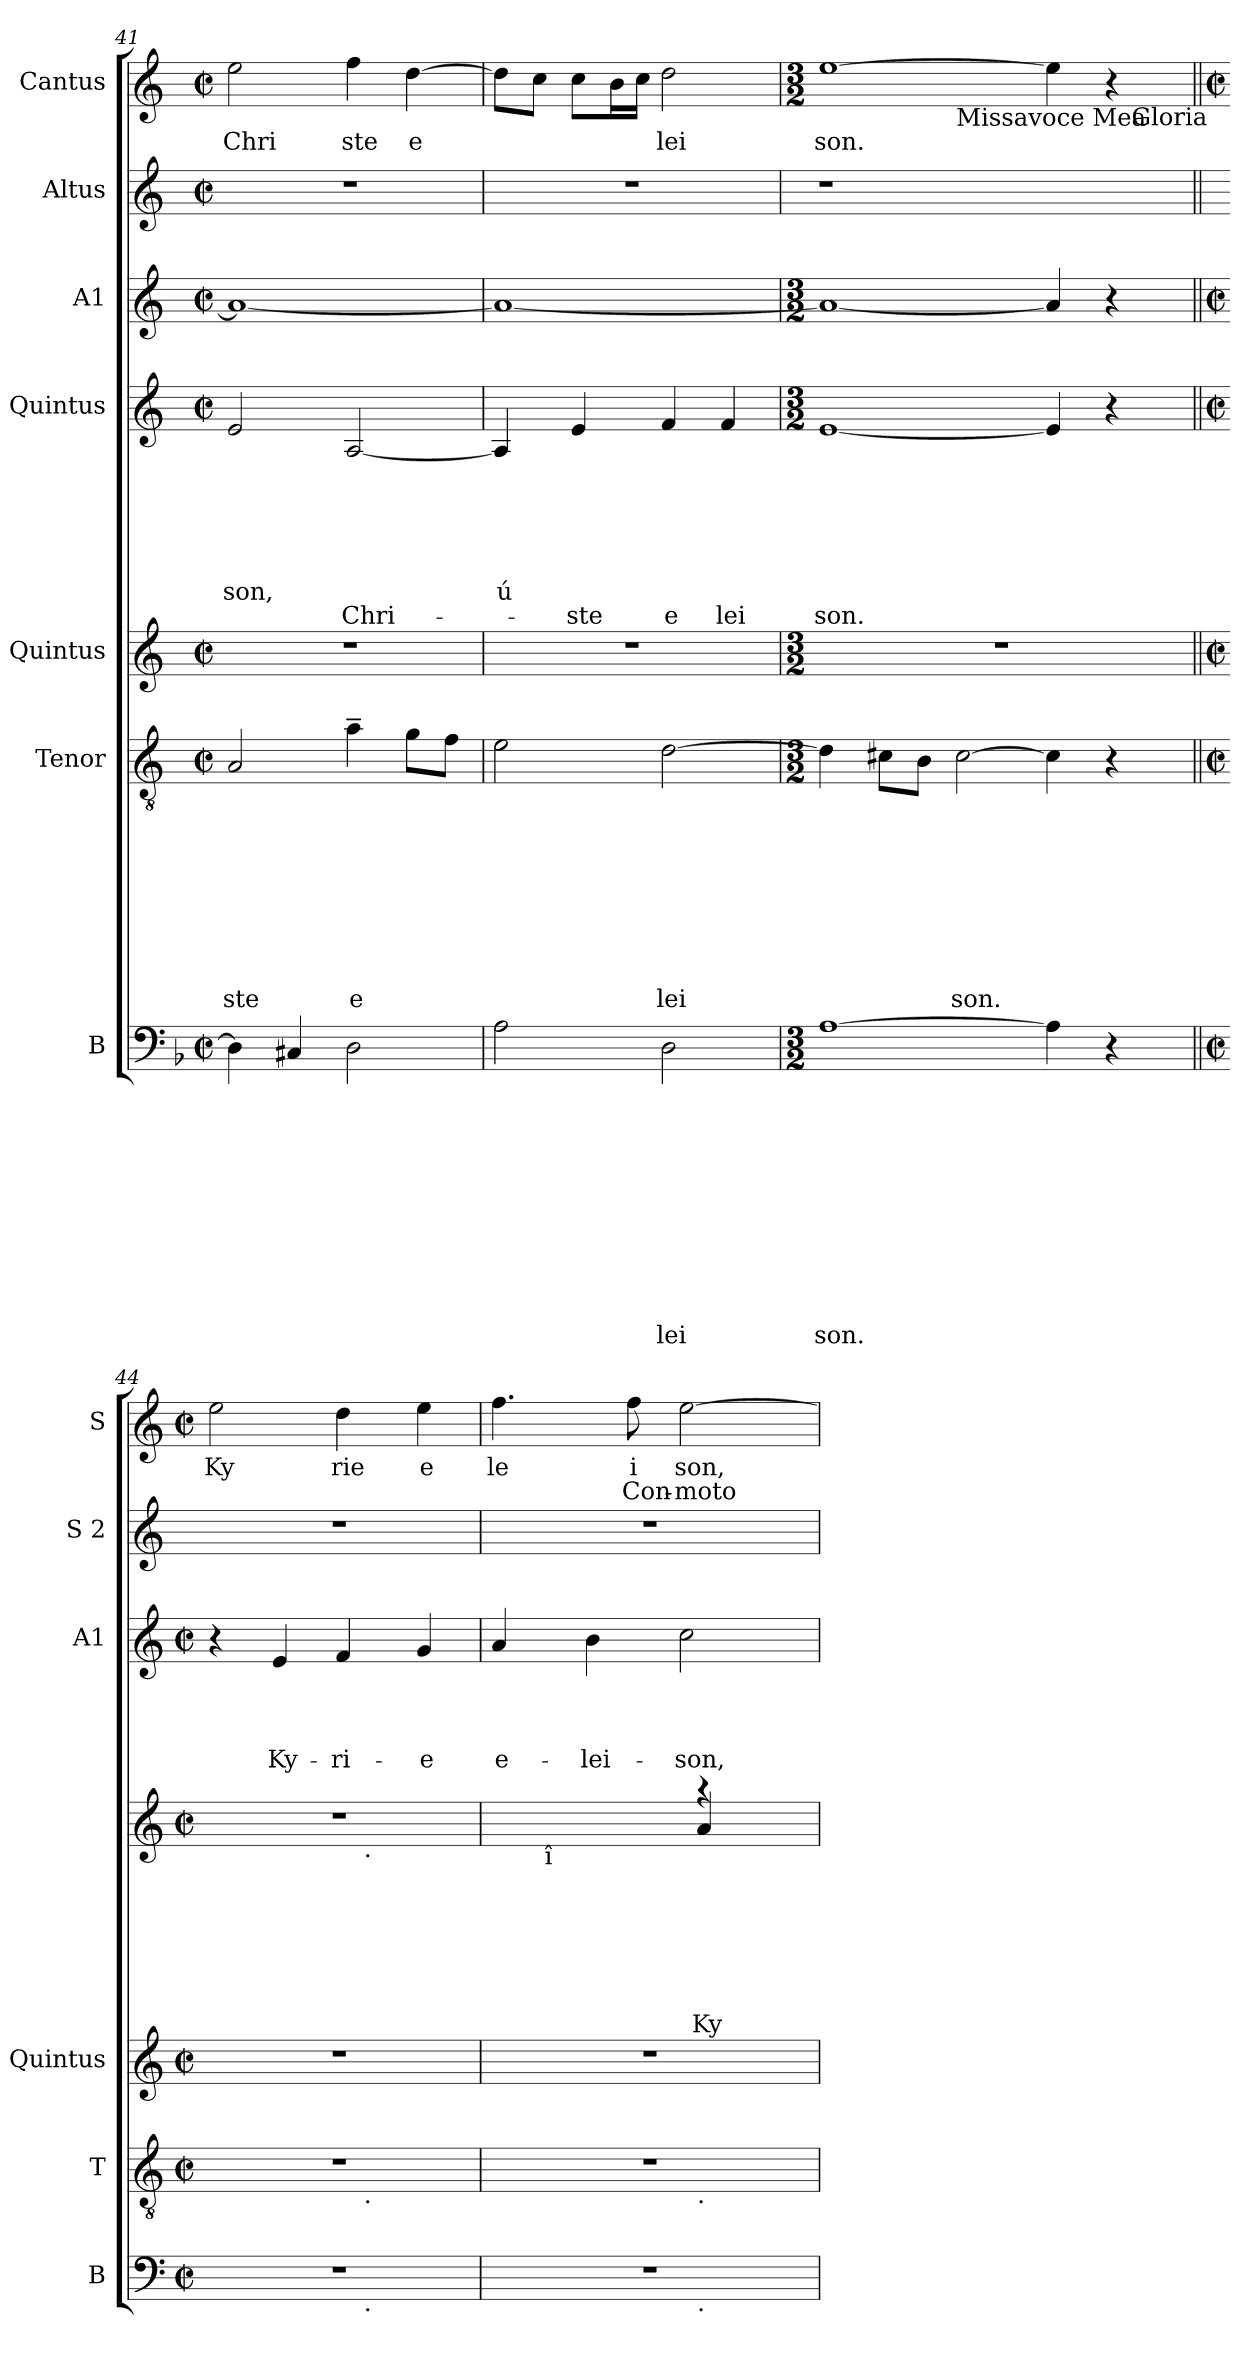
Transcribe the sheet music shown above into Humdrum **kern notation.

**kern	**text	**text	**text	**text	**text	**text	**text	**text	**text	**text	**text	**kern	**text	**text	**text	**text	**text	**text	**text	**text	**text	**kern	**kern	**text	**text	**text	**text	**text	**text	**text	**kern	**text	**text	**text	**text	**kern	**kern	**text	**text
*part7	*part7	*part7	*part7	*part7	*part7	*part7	*part7	*part7	*part7	*part7	*part7	*part6	*part6	*part6	*part6	*part6	*part6	*part6	*part6	*part6	*part6	*part5	*part4	*part4	*part4	*part4	*part4	*part4	*part4	*part4	*part3	*part3	*part3	*part3	*part3	*part2	*part1	*part1	*part1
*staff7	*staff7	*staff7	*staff7	*staff7	*staff7	*staff7	*staff7	*staff7	*staff7	*staff7	*staff7	*staff6	*staff6	*staff6	*staff6	*staff6	*staff6	*staff6	*staff6	*staff6	*staff6	*staff5	*staff4	*staff4	*staff4	*staff4	*staff4	*staff4	*staff4	*staff4	*staff3	*staff3	*staff3	*staff3	*staff3	*staff2	*staff1	*staff1	*staff1
*I"B	*	*	*	*	*	*	*	*	*	*	*	*I"Tenor	*	*	*	*	*	*	*	*	*	*I"Quintus	*I"Quintus	*	*	*	*	*	*	*	*I"A1	*	*	*	*	*I"Altus	*I"Cantus	*	*
*I'B	*	*	*	*	*	*	*	*	*	*	*	*I'T	*	*	*	*	*	*	*	*	*	*I'Quintus	*	*	*	*	*	*	*	*	*I'A1	*	*	*	*	*I'S 2	*I'S	*	*
*clefF4	*	*	*	*	*	*	*	*	*	*	*	*clefGv2	*	*	*	*	*	*	*	*	*	*clefG2	*clefG2	*	*	*	*	*	*	*	*clefG2	*	*	*	*	*clefG2	*clefG2	*	*
*k[b-]	*	*	*	*	*	*	*	*	*	*	*	*k[]	*	*	*	*	*	*	*	*	*	*k[]	*k[]	*	*	*	*	*	*	*	*k[]	*	*	*	*	*k[]	*k[]	*	*
*F:	*	*	*	*	*	*	*	*	*	*	*	*C:	*	*	*	*	*	*	*	*	*	*C:	*C:	*	*	*	*	*	*	*	*C:	*	*	*	*	*C:	*C:	*	*
*M2/2	*	*	*	*	*	*	*	*	*	*	*	*M2/2	*	*	*	*	*	*	*	*	*	*M2/2	*M2/2	*	*	*	*	*	*	*	*M2/2	*	*	*	*	*M2/2	*M2/2	*	*
*met(c|)	*	*	*	*	*	*	*	*	*	*	*	*met(c|)	*	*	*	*	*	*	*	*	*	*met(c|)	*met(c|)	*	*	*	*	*	*	*	*met(c|)	*	*	*	*	*met(c|)	*met(c|)	*	*
=41	=41	=41	=41	=41	=41	=41	=41	=41	=41	=41	=41	=41	=41	=41	=41	=41	=41	=41	=41	=41	=41	=41	=41	=41	=41	=41	=41	=41	=41	=41	=41	=41	=41	=41	=41	=41	=41	=41	=41
!	!	!	!	!	!	!	!	!	!	!	!	!	!	!	!	!	!	!	!	!	!LO:LY:b	!	!	!	!	!	!	!	!LO:LY:b	!	!	!	!	!	!	!	!	!LO:LY:b	!
4D\]	.	.	.	.	.	.	.	.	.	.	.	2A/	.	.	.	.	.	.	.	.	ste	1r	2e/	.	.	.	.	.	son,	.	1a_	.	.	.	.	1r	2ee\	Chri	.
4C#X/	.	.	.	.	.	.	.	.	.	.	.	.	.	.	.	.	.	.	.	.	.	.	.	.	.	.	.	.	.	.	.	.	.	.	.	.	.	.	.
!	!	!	!	!	!	!	!	!	!	!	!	!	!	!	!	!	!	!	!	!	!LO:LY:b	!	!	!	!	!	!	!	!	!LO:LY:b	!	!	!	!	!	!	!	!LO:LY:b	!
2D\	.	.	.	.	.	.	.	.	.	.	.	4a~>\	.	.	.	.	.	.	.	.	e	.	[<2A/	.	.	.	.	.	.	Chri-	.	.	.	.	.	.	4ff\	ste	.
!	!	!	!	!	!	!	!	!	!	!	!	!	!	!	!	!	!	!	!	!	!	!	!	!	!	!	!	!	!	!	!	!	!	!	!	!	!	!LO:LY:b	!
.	.	.	.	.	.	.	.	.	.	.	.	8g\L	.	.	.	.	.	.	.	.	.	.	.	.	.	.	.	.	.	.	.	.	.	.	.	.	[<4dd\	e	.
.	.	.	.	.	.	.	.	.	.	.	.	8f\J	.	.	.	.	.	.	.	.	.	.	.	.	.	.	.	.	.	.	.	.	.	.	.	.	.	.	.
!!LO:PB:g=z
=42	=42	=42	=42	=42	=42	=42	=42	=42	=42	=42	=42	=42	=42	=42	=42	=42	=42	=42	=42	=42	=42	=42	=42	=42	=42	=42	=42	=42	=42	=42	=42	=42	=42	=42	=42	=42	=42	=42	=42
*k[]	*	*	*	*	*	*	*	*	*	*	*	*	*	*	*	*	*	*	*	*	*	*	*	*	*	*	*	*	*	*	*	*	*	*	*	*	*	*	*
*C:	*	*	*	*	*	*	*	*	*	*	*	*	*	*	*	*	*	*	*	*	*	*	*	*	*	*	*	*	*	*	*	*	*	*	*	*	*	*	*
!	!	!	!	!	!	!	!	!	!	!	!	!	!	!	!	!	!	!	!	!	!	!	!	!	!	!	!	!	!LO:LY:b:rj	!	!	!	!	!	!	!	!	!	!
2A\	.	.	.	.	.	.	.	.	.	.	.	2e\	.	.	.	.	.	.	.	.	.	1r	4A/]	.	.	.	.	.	ú	.	1a_	.	.	.	.	1r	8dd\L]	.	.
.	.	.	.	.	.	.	.	.	.	.	.	.	.	.	.	.	.	.	.	.	.	.	.	.	.	.	.	.	.	.	.	.	.	.	.	.	8cc\J	.	.
!	!	!	!	!	!	!	!	!	!	!	!	!	!	!	!	!	!	!	!	!	!	!	!	!	!	!	!	!	!	!LO:LY:b	!	!	!	!	!	!	!	!	!
.	.	.	.	.	.	.	.	.	.	.	.	.	.	.	.	.	.	.	.	.	.	.	4e/	.	.	.	.	.	.	-ste	.	.	.	.	.	.	8cc\L	.	.
.	.	.	.	.	.	.	.	.	.	.	.	.	.	.	.	.	.	.	.	.	.	.	.	.	.	.	.	.	.	.	.	.	.	.	.	.	16b\L	.	.
.	.	.	.	.	.	.	.	.	.	.	.	.	.	.	.	.	.	.	.	.	.	.	.	.	.	.	.	.	.	.	.	.	.	.	.	.	16cc\JJ	.	.
!	!	!	!	!	!	!	!	!	!	!	!LO:LY:b	!	!	!	!	!	!	!	!	!	!LO:LY:b	!	!	!	!	!	!	!	!	!LO:LY:b:rj	!	!	!	!	!	!	!	!LO:LY:b	!
2D\	.	.	.	.	.	.	.	.	.	.	lei	[>2d\	.	.	.	.	.	.	.	.	lei	.	4f/	.	.	.	.	.	.	e	.	.	.	.	.	.	2dd\	lei	.
!	!	!	!	!	!	!	!	!	!	!	!	!	!	!	!	!	!	!	!	!	!	!	!	!	!	!	!	!	!	!LO:LY:b	!	!	!	!	!	!	!	!	!
.	.	.	.	.	.	.	.	.	.	.	.	.	.	.	.	.	.	.	.	.	.	.	4f/	.	.	.	.	.	.	lei	.	.	.	.	.	.	.	.	.
=43	=43	=43	=43	=43	=43	=43	=43	=43	=43	=43	=43	=43	=43	=43	=43	=43	=43	=43	=43	=43	=43	=43	=43	=43	=43	=43	=43	=43	=43	=43	=43	=43	=43	=43	=43	=43	=43	=43	=43
*M3/2	*	*	*	*	*	*	*	*	*	*	*	*M3/2	*	*	*	*	*	*	*	*	*	*M3/2	*M3/2	*	*	*	*	*	*	*	*M3/2	*	*	*	*	*	*M3/2	*	*
!	!	!	!	!	!	!	!	!	!	!	!LO:LY:b	!	!	!	!	!	!	!	!	!	!	!	!	!	!	!	!	!	!	!LO:LY:b	!	!	!	!	!	!	!	!LO:LY:b	!
*	*	*	*	*	*	*	*	*	*	*	*	*	*	*	*	*	*	*	*	*	*	*	*	*	*	*	*	*	*	*	*	*	*	*	*	*	*^	*	*
*	*	*	*	*	*	*	*	*	*	*	*	*	*	*	*	*	*	*	*	*	*	*	*	*	*	*	*	*	*	*	*	*	*	*	*	*	*	*^	*	*
[>1A	.	.	.	.	.	.	.	.	.	.	son.	4d\]	.	.	.	.	.	.	.	.	.	1.r	[<1e	.	.	.	.	.	.	son.	1a_	.	.	.	.	1r	[>1ee	2ryy	1ryy	son.	.
.	.	.	.	.	.	.	.	.	.	.	.	8c#X\L	.	.	.	.	.	.	.	.	.	.	.	.	.	.	.	.	.	.	.	.	.	.	.	.	.	.	.	.	.
.	.	.	.	.	.	.	.	.	.	.	.	8B\J	.	.	.	.	.	.	.	.	.	.	.	.	.	.	.	.	.	.	.	.	.	.	.	.	.	.	.	.	.
!	!	!	!	!	!	!	!	!	!	!	!	!	!	!	!	!	!	!	!	!	!	!	!	!	!	!	!	!	!	!	!	!	!	!	!	!	!	!LO:TX:b:t=Missavoce Mea	!	!	!
!	!	!	!	!	!	!	!	!	!	!	!	!	!	!	!	!	!	!	!	!	!LO:LY:b	!	!	!	!	!	!	!	!	!	!	!	!	!	!	!	!	!	!	!	!
.	.	.	.	.	.	.	.	.	.	.	.	[>2c#\	.	.	.	.	.	.	.	.	son.	.	.	.	.	.	.	.	.	.	.	.	.	.	.	.	.	1ryy	.	.	.
4A\]	.	.	.	.	.	.	.	.	.	.	.	4c#\]	.	.	.	.	.	.	.	.	.	.	4e/]	.	.	.	.	.	.	.	4a/]	.	.	.	.	2ryy	4ee\]	.	4ryy	.	.
4r	.	.	.	.	.	.	.	.	.	.	.	4r	.	.	.	.	.	.	.	.	.	.	4r	.	.	.	.	.	.	.	4r	.	.	.	.	.	4r	.	16ryy	.	.
!	!	!	!	!	!	!	!	!	!	!	!	!	!	!	!	!	!	!	!	!	!	!	!	!	!	!	!	!	!	!	!	!	!	!	!	!	!	!	!LO:TX:b:t=Gloria	!	!
.	.	.	.	.	.	.	.	.	.	.	.	.	.	.	.	.	.	.	.	.	.	.	.	.	.	.	.	.	.	.	.	.	.	.	.	.	.	.	8.ryy	.	.
*	*	*	*	*	*	*	*	*	*	*	*	*	*	*	*	*	*	*	*	*	*	*	*	*	*	*	*	*	*	*	*	*	*	*	*	*	*v	*v	*v	*	*
=44||	=44||	=44||	=44||	=44||	=44||	=44||	=44||	=44||	=44||	=44||	=44||	=44||	=44||	=44||	=44||	=44||	=44||	=44||	=44||	=44||	=44||	=44||	=44||	=44||	=44||	=44||	=44||	=44||	=44||	=44||	=44||	=44||	=44||	=44||	=44||	=44||	=44||	=44||	=44||
*M2/2	*	*	*	*	*	*	*	*	*	*	*	*M2/2	*	*	*	*	*	*	*	*	*	*M2/2	*M2/2	*	*	*	*	*	*	*	*M2/2	*	*	*	*	*	*M2/2	*	*
*met(c|)	*	*	*	*	*	*	*	*	*	*	*	*met(c|)	*	*	*	*	*	*	*	*	*	*met(c|)	*met(c|)	*	*	*	*	*	*	*	*met(c|)	*	*	*	*	*	*met(c|)	*	*
*	*	*	*	*	*	*	*	*	*	*	*	*	*	*	*	*	*	*	*	*	*	*	*	*	*	*	*	*	*	*	*	*	*	*	*	*	*^	*	*
*	*	*	*	*	*	*	*	*	*	*	*	*	*	*	*	*	*	*	*	*	*	*	*	*	*	*	*	*	*	*	*	*	*	*	*	*	*	*^	*	*
!	!	!	!	!	!	!	!	!	!	!	!	!	!	!	!	!	!	!	!	!	!	!	!	!	!	!	!	!	!	!	!	!	!	!	!	!	!	!	!	!LO:LY:b	!
*^	*	*	*	*	*	*	*	*	*	*	*	*^	*	*	*	*	*	*	*	*	*	*	*^	*	*	*	*	*	*	*	*	*	*	*	*	*	*v	*v	*v	*	*
1r	2ryy	.	.	.	.	.	.	.	.	.	.	.	1r	2ryy	.	.	.	.	.	.	.	.	.	1r	1r	2ryy	.	.	.	.	.	.	.	4r	.	.	.	.	1r	2ee\	Ky	.
!	!	!	!	!	!	!	!	!	!	!	!	!	!	!	!	!	!	!	!	!	!	!	!	!	!	!	!	!	!	!	!	!	!	!	!	!	!	!LO:LY:b	!	!	!	!
.	.	.	.	.	.	.	.	.	.	.	.	.	.	.	.	.	.	.	.	.	.	.	.	.	.	.	.	.	.	.	.	.	.	4e/	.	.	.	Ky-	.	.	.	.
!	!	!	!	!	!	!	!	!	!	!	!	!	!	!	!	!	!	!	!	!	!	!	!	!	!	!	!	!	!	!	!	!	!	!	!	!	!	!LO:LY:b	!	!	!LO:LY:b	!
.	16ryy	.	.	.	.	.	.	.	.	.	.	.	.	16ryy	.	.	.	.	.	.	.	.	.	.	.	16ryy	.	.	.	.	.	.	.	4f/	.	.	.	-ri-	.	4dd\	rie	.
!	!	!	!	!	!	!	!	!	!	!	!	!	!	!	!	!	!	!	!	!	!	!	!	!	!	!LO:TX:b:t=·	!	!	!	!	!	!	!	!	!	!	!	!	!	!	!	!
!	!	!	!	!	!	!	!	!	!	!	!	!	!	!LO:TX:b:t=·	!	!	!	!	!	!	!	!	!	!	!	!	!	!	!	!	!	!	!	!	!	!	!	!	!	!	!	!
!	!LO:TX:b:t=·	!	!	!	!	!	!	!	!	!	!	!	!	!	!	!	!	!	!	!	!	!	!	!	!	!	!	!	!	!	!	!	!	!	!	!	!	!	!	!	!	!
.	4..ryy	.	.	.	.	.	.	.	.	.	.	.	.	4..ryy	.	.	.	.	.	.	.	.	.	.	.	4..ryy	.	.	.	.	.	.	.	.	.	.	.	.	.	.	.	.
!	!	!	!	!	!	!	!	!	!	!	!	!	!	!	!	!	!	!	!	!	!	!	!	!	!	!	!	!	!	!	!	!	!	!	!	!	!	!LO:LY:b:rj	!	!	!LO:LY:b:rj	!
.	.	.	.	.	.	.	.	.	.	.	.	.	.	.	.	.	.	.	.	.	.	.	.	.	.	.	.	.	.	.	.	.	.	4g/	.	.	.	-e	.	4ee\	e	.
=45	=45	=45	=45	=45	=45	=45	=45	=45	=45	=45	=45	=45	=45	=45	=45	=45	=45	=45	=45	=45	=45	=45	=45	=45	=45	=45	=45	=45	=45	=45	=45	=45	=45	=45	=45	=45	=45	=45	=45	=45	=45	=45
!	!	!	!	!	!	!	!	!	!	!	!	!	!	!	!	!	!	!	!	!	!	!	!	!	!	!	!	!	!	!	!	!	!	!	!	!	!	!LO:LY:b:rj	!	!	!LO:LY:b	!
1r	2ryy	.	.	.	.	.	.	.	.	.	.	.	1r	2ryy	.	.	.	.	.	.	.	.	.	1r	8ryy	32ryy	.	.	.	.	.	.	.	4a/	.	.	.	e-	1r	4.ff\	le	.
.	.	.	.	.	.	.	.	.	.	.	.	.	.	.	.	.	.	.	.	.	.	.	.	.	.	2ryy	.	.	.	.	.	.	.	.	.	.	.	.	.	.	.	.
!	!	!	!	!	!	!	!	!	!	!	!	!	!	!	!	!	!	!	!	!	!	!	!	!	!LO:TX:b:t=î	!	!	!	!	!	!	!	!	!	!	!	!	!	!	!	!	!
.	.	.	.	.	.	.	.	.	.	.	.	.	.	.	.	.	.	.	.	.	.	.	.	.	4ryy	.	.	.	.	.	.	.	.	.	.	.	.	.	.	.	.	.
!	!	!	!	!	!	!	!	!	!	!	!	!	!	!	!	!	!	!	!	!	!	!	!	!	!	!	!	!	!	!	!	!	!	!	!	!	!	!LO:LY:b	!	!	!	!
.	.	.	.	.	.	.	.	.	.	.	.	.	.	.	.	.	.	.	.	.	.	.	.	.	.	.	.	.	.	.	.	.	.	4b\	.	.	.	-lei-	.	.	.	.
!	!	!	!	!	!	!	!	!	!	!	!	!	!	!	!	!	!	!	!	!	!	!	!	!	!	!	!	!	!	!	!	!	!	!	!	!	!	!	!	!	!LO:LY:b:rj	!LO:LY:b:rj
.	.	.	.	.	.	.	.	.	.	.	.	.	.	.	.	.	.	.	.	.	.	.	.	.	8ryy	.	.	.	.	.	.	.	.	.	.	.	.	.	.	8ff\	i	Con-
!	!	!	!	!	!	!	!	!	!	!	!	!	!	!	!	!	!	!	!	!	!	!	!	!	!	!	!	!	!	!	!	!	!	!	!	!	!	!LO:LY:b	!	!	!LO:LY:b	!LO:LY:b
.	32ryy	.	.	.	.	.	.	.	.	.	.	.	.	32ryy	.	.	.	.	.	.	.	.	.	.	32ryy	.	.	.	.	.	.	.	.	2cc\	.	.	.	-son,	.	[>2ee\	son,	-moto
!	!	!	!	!	!	!	!	!	!	!	!	!	!	!LO:TX:b:t=·	!	!	!	!	!	!	!	!	!	!	!	!	!	!	!	!	!	!	!	!	!	!	!	!	!	!	!	!
!	!LO:TX:b:t=·	!	!	!	!	!	!	!	!	!	!	!	!	!	!	!	!	!	!	!	!	!	!	!	!	!	!	!	!	!	!	!	!	!	!	!	!	!	!	!	!	!
!	!	!	!	!	!	!	!	!	!	!	!	!	!	!	!	!	!	!	!	!	!	!	!	!	!	!	!	!	!	!	!	!	!LO:LY:b	!	!	!	!	!	!	!	!	!
.	4...ryy	.	.	.	.	.	.	.	.	.	.	.	.	4...ryy	.	.	.	.	.	.	.	.	.	.	4raa	4a/	.	.	.	.	.	.	Ky	.	.	.	.	.	.	.	.	.
.	.	.	.	.	.	.	.	.	.	.	.	.	.	.	.	.	.	.	.	.	.	.	.	.	8..ryy	8..ryy	.	.	.	.	.	.	.	.	.	.	.	.	.	.	.	.
*v	*v	*	*	*	*	*	*	*	*	*	*	*	*	*	*	*	*	*	*	*	*	*	*	*	*v	*v	*	*	*	*	*	*	*	*	*	*	*	*	*	*	*	*
*	*	*	*	*	*	*	*	*	*	*	*	*v	*v	*	*	*	*	*	*	*	*	*	*	*	*	*	*	*	*	*	*	*	*	*	*	*	*	*	*	*
=	=	=	=	=	=	=	=	=	=	=	=	=	=	=	=	=	=	=	=	=	=	=	=	=	=	=	=	=	=	=	=	=	=	=	=	=	=	=	=
*-	*-	*-	*-	*-	*-	*-	*-	*-	*-	*-	*-	*-	*-	*-	*-	*-	*-	*-	*-	*-	*-	*-	*-	*-	*-	*-	*-	*-	*-	*-	*-	*-	*-	*-	*-	*-	*-	*-	*-
